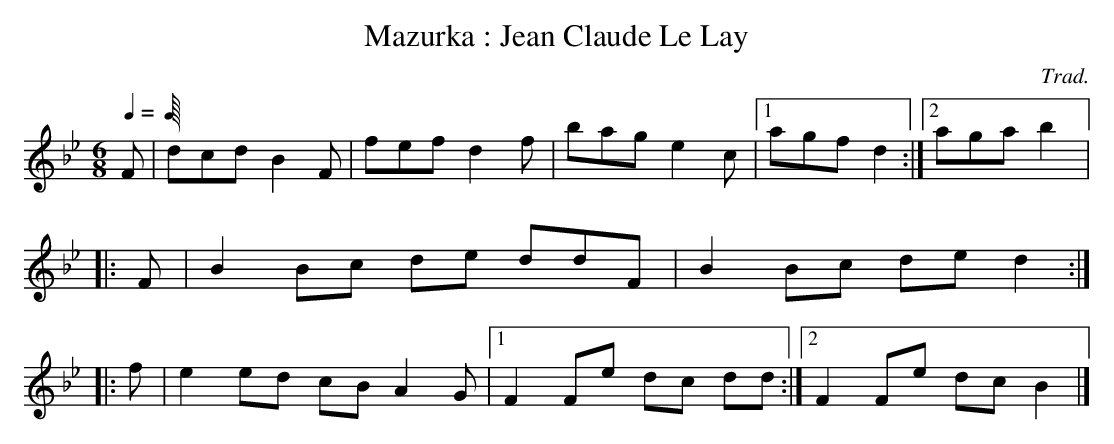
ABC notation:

X:1
T:Mazurka : Jean Claude Le Lay
E:12
C:Trad.
M:6/8
L:1/8
K:Bb
Q:1/4=0
F | dcd B2 F | fef d2 f | bag e2 c |1 agf d2 :|2 \
aga b2 |: F | B2 Bc de ddF | B2 Bc de d2 :: \
f | e2 ed cB A2 G |1 F2 Fe dc dd :|2 F2 Fe dc B2 |]
